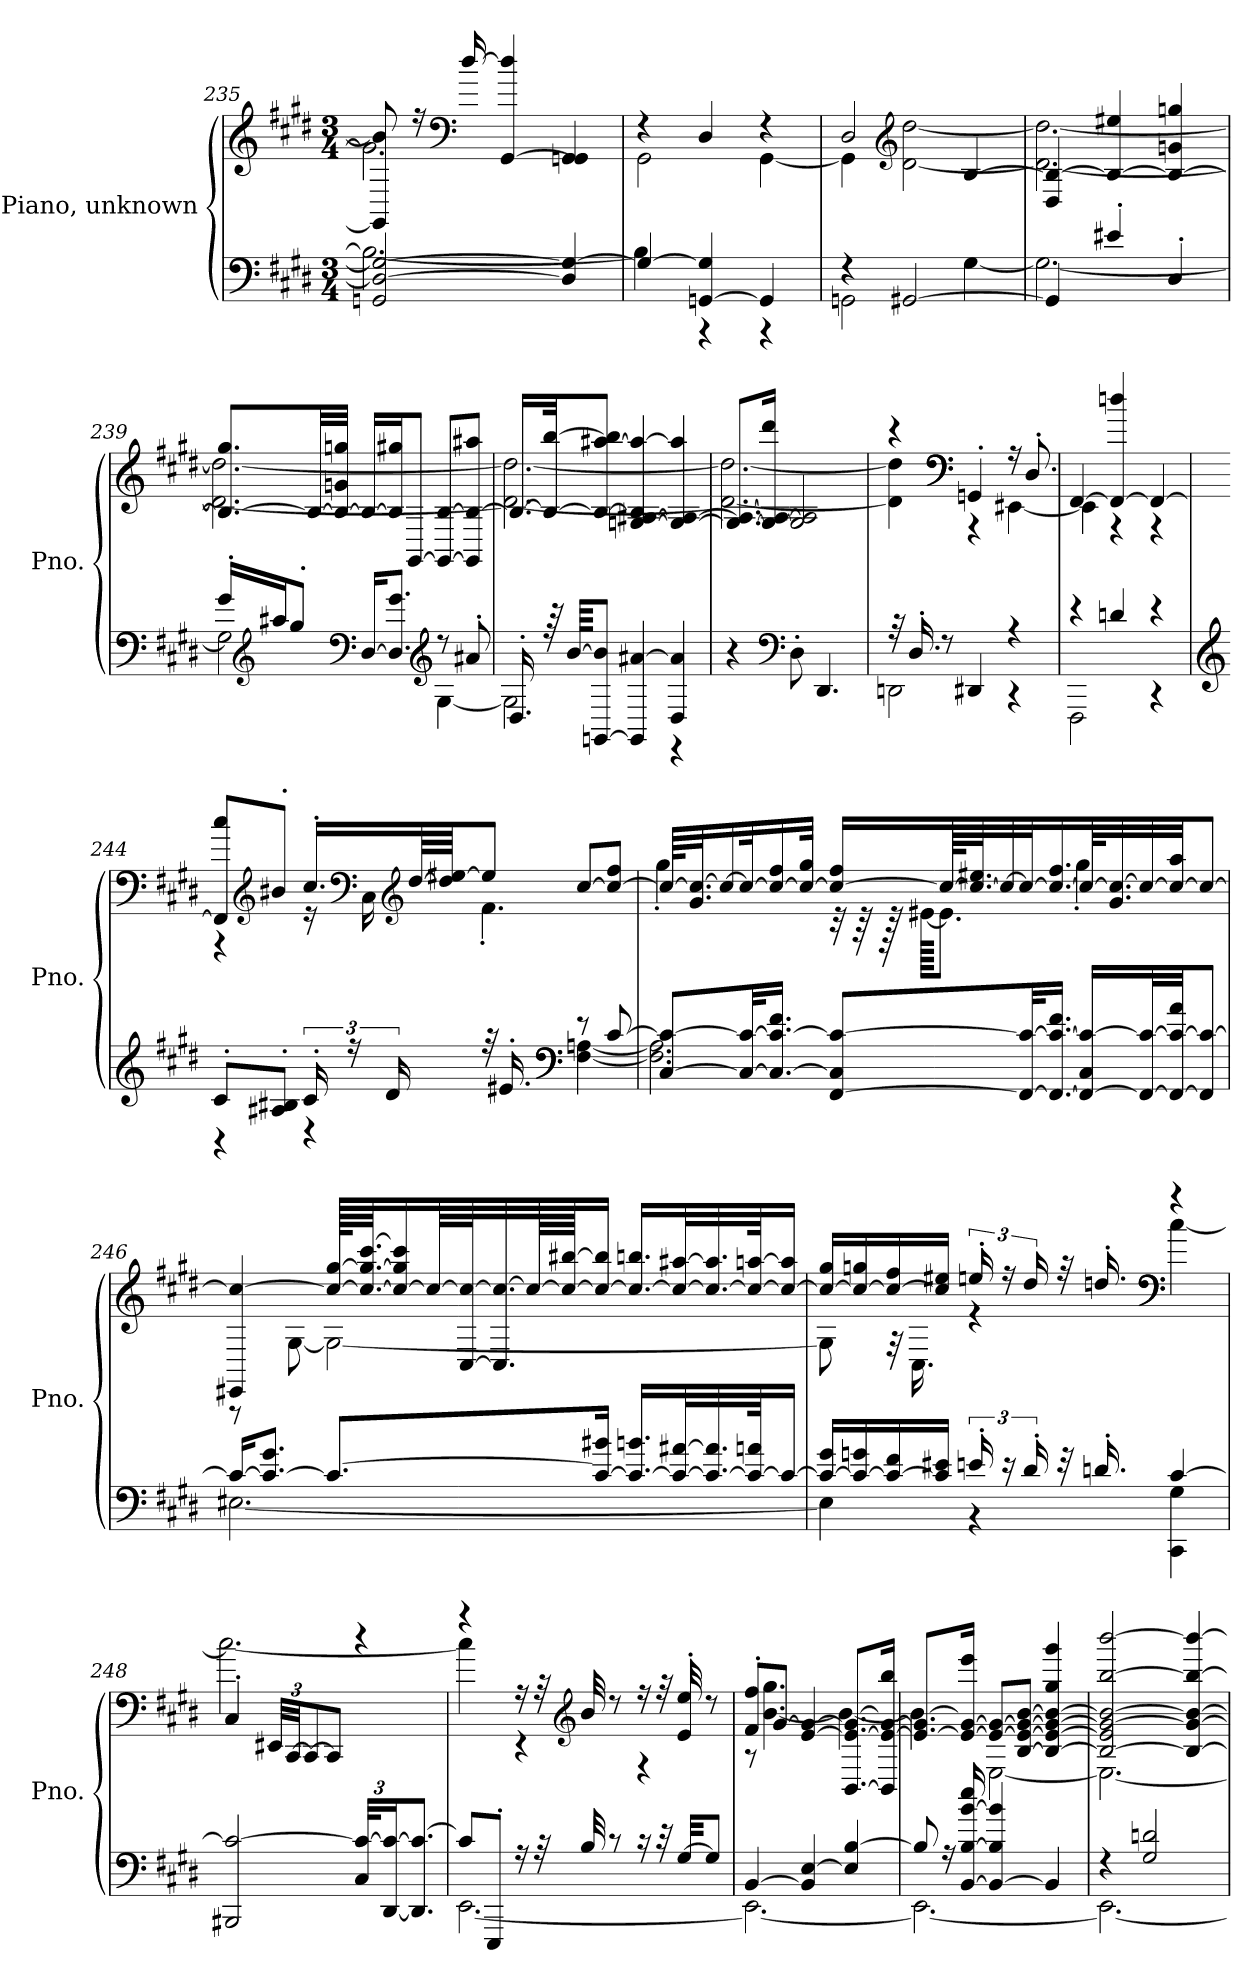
**kern	**kern
*part1	*part1
*staff2	*staff1
*I"Piano, unknown	*
*I'Pno.	*
*clefF4	*clefG2
*k[f#c#g#d#]	*k[f#c#g#d#]
*M3/4	*M3/4
=235	=235
*^	*^
2GGn/ 2D#/_ 2G#/_	2.B#\_	8GG#/] 8b#/]	2.g#\]
.	.	16r	.
*	*	*clefF4	*
.	.	[16dd#/	.
.	.	[4GG#/ 4dd#/]	.
4D#/] 4G#/_	.	4GGn/ 4GG#/]	.
=236	=236	=236	=236
4G#/_	4B#\]	4r	2GG#\
[4GGn/ 4G#/]	4r	4D#/	.
4GG/]	4r	4r	[4GG#\
=237	=237	=237	=237
4r	2GGn\	2D#/	4GG#\]
*	*	*clefG2	*
[2GG#X/	.	.	[2d#\ [2dd#\
.	[4G#\	[4B/	.
!!LO:LB:g=z	!!
=238	=238	=238	=238
4GG#/]	2.G#\_	4D#/ 4B/_	2.d#\_ 2.dd#\_
4e#X'/	.	4B/_ 4ee#X/	.
4D#'/	.	4B/_ 4gn/ 4ggn/	.
=239	=239	=239	=239
16g#'/LL	2G#\]	8.B/_ 8.gg#/L	2.d#\_ 2.dd#\_
*clefG2	*	*	*
16aa#X/J	.	.	.
8gg#'/J	.	.	.
.	.	32B/LL_	.
.	.	32B/_ 32gn/ 32ggn/JJJ	.
*clefF4	*	*	*
[16D#/KL	.	16B/LL_	.
8.D#/] 8.g#/J	.	16B/] 16gg#X/J	.
.	.	[8GG#/J	.
*clefG2	*	*	*
8r	[4G#\	8GG#/_ [8B/L	.
8a#X'/	.	8GG#/] 8B/_ 8aa#X/J	.
=240	=240	=240	=240
16.D#'/	2G#\]	16.B/LL_	2.d#\_ 2.dd#\_
64r	.	32B/_ [32bb/JK	.
[64b/KKKL	.	.	.
[8GGn/ 8b/]J	.	8B/_ [8aa#X/ 8bb/]J	.
4GG/] [4a#X/	.	[4Gn/ [4A#X/ 4B/] 4aa#/_	.
4D#/ 4a#/]	4r	4G/_ 4A#/_ 4aa#/]	.
*v	*v	*	*
!!LO:PB:g=z	!!
=241	=241	=241
4r	8.G/_ 8.A#/_L	2.d#\_ 2.dd#\_
.	16G/_ 16A#/_ 16ddd#/Jk	.
*clefF4	*	*
8D#'\	2G/] 2A#/]	.
4.DD#/	.	.
=242	=242	=242
*^	*	*
32r	2DDn\	4r	4d#\] 4dd#\]
16.D#'/	.	.	.
8r	.	.	.
*	*	*clefF4	*
4DD#X/	.	4GGn'/	4r
4r	4r	16r	[4EE#X\
.	.	8.D#'/	.
=243	=243	=243	=243
4r	2FFF#\	[4FF#/	4EE#\]
4dn/	.	4FF#/_ 4ddn/	4r
4r	4r	4FF#/_	4r
!!LO:LB:g=z	!!
=244	=244	=244	=244
*clefG2	*	*	*
8c#'/L	4r	8FF#/] 8cc#/L	4r
*	*	*clefG2	*
8A#X/' 8B#X/'J	.	8b#X'/J	.
24c#'/	4r	16.cc#'/LL	16r
24r	.	.	.
*	*	*clefF4	*
.	.	.	16C#\
24d#/	.	.	.
*	*	*clefG2	*
.	.	[64dd#/LL	.
.	.	64dd#/] [64ee#X/JJJ	.
32r	.	8ee#/J]	4.f#'\
16.e#X'/	.	.	.
*clefF4	*	*	*
8r	[4F#\ [4An\	[8cc#/L	.
[8c#/	.	8cc#/_ 8ff#/J	.
!!LO:LB:g=z	!!
=245	=245	=245	=245
[8C#/ 8c#/_L	2.F#\] 2.A\]	64cc#/KLLL_	4gg#'\
.	.	32.g#/ 32.cc#/_J	.
.	.	16cc#/_	.
32C#/_ 32c#/_KL	.	32cc#/K_	.
16.C#/_ 16.c#/_ 16.f#/JJ	.	16cc#/_ 16ff#/	.
.	.	32cc#/_ 32gg#/JJk	.
[8FF#/ 8C#/] 8c#/_L	.	16cc#/_ 16ff#/LL	32r
.	.	.	64r
.	.	.	128r
.	.	.	[128e#X\KKKKL
.	.	128cc#/KLL_	8.e#\J]
.	.	64.cc#/_ 64.ee#X/J	.
.	.	32cc#/_	.
32FF#/_ 32c#/_KL	.	32cc#/J_	.
16.FF#/_ 16.c#/_ 16.f#/JJ	.	16.cc#/_ 16.ff#/	.
16FF#/_ 16C#/ 16c#/_LL	.	64cc#/KL_	4gg#'\
.	.	32.g#/ 32.cc#/_	.
32FF#/_ 32c#/_L	.	32cc#/_	.
32FF#/_ 32c#/_ 32a/JJ	.	32cc#/_ 32aa/JJ	.
8FF#/] 8c#/_J	.	8cc#/J_	.
!!LO:LB:g=z	!!
=246	=246	=246	=246
16c#/KL_	[2.E#X\	4EE#X/ 4cc#/_	8r
8.c#/_ 8.g#/J	.	.	.
.	.	.	[8G#\
8.c#/L_	.	128cc#/_ [128gg#/KLLLL	2G#\_
.	.	64.cc#/_ 64.gg#/_ [64.ccc#/JJ	.
.	.	16cc#/_ 16gg#/] 16ccc#/]	.
.	.	64cc#/LL_	.
.	.	[64C#/ 64cc#/_J	.
.	.	32.C#/] 32.cc#/_	.
.	.	128cc#/LL_	.
.	.	128cc#/_ [128bb#X/JJJ	.
16c#/_ 16b#X/Jk	.	16cc#/_ 16bb#/]JJ	.
16.c#/_ 16.bn/LL	.	16.cc#/_ 16.bbn/LL	.
32c#/_ [32a#X/L	.	32cc#/_ [32aa#X/L	.
32.c#/_ 32.a#/]	.	32.cc#/_ 32.aa#/]	.
64c#/_ 64an/JK	.	64cc#/_ [64aan/JK	.
16c#/JJ_	.	16cc#/_ 16aa/]JJ	.
!!LO:LB:g=z	!!
=247	=247	=247	=247
16c#/_ 16g#/LL	4E#\]	16cc#/_ 16gg#/LL	8G#\]
16c#/_ 16gn/	.	16cc#/_ 16ggn/	.
16c#/_ 16f#/	.	16cc#/_ 16ff#/	32r
.	.	.	16.C#\
16c#/] 16e#X/JJ	.	16cc#/] 16ee#X/JJ	.
24en'/	4r	24een'/	4r
24r	.	24r	.
24d#'/	.	24dd#/	.
32r	.	32r	.
16.dn'/	.	16.ddn'/	.
*	*	*clefF4	*
[4c#/	4CC#\ 4G#\	4r	[4cc#\
*v	*v	*	*
=248	=248	=248
2BBB#X/ 2c#/_	4C#'/	2.cc#\_
*	*Xbrackettup	*
.	48EE#X/LLL	.
.	[48CC#/JJ	.
.	12CC#/_	.
.	8CC#/J]	.
*Xbrackettup	*	*
48C#/ 48c#/_KLL	4r	.
[24DD#/ 24c#/_J	.	.
8.DD#/] 8.c#/_J	.	.
!!LO:LB:g=z	!!
=249	=249	=249
*^	*	*
8c#/L]	[2.EE\	4r	4cc#\]
8EEE'/J	.	.	.
16r	.	16r	4r
32r	.	32r	.
*	*	*clefG2	*
32B/	.	32b/	.
8r	.	8r	.
16r	.	16r	4r
32r	.	32r	.
[32G#/KKL	.	32e/' 32ee/'	.
8G#/J]	.	8r	.
=250	=250	=250	=250
[4BB/	2.EE\_	8f#/' 8ff#/'L	8r
.	.	[8g#/J	[4.b\ 4.gg#\
4BB/] [4E/	.	[4e/ 4g#/_	.
4E/] [4B/	.	[8.BB/ 8.e/_ 8.g#/_L	4b\_
.	.	16BB/] 16e/_ 16g#/_ 16bb/Jk	.
=251	=251	=251	=251
8B/]	2.EE\_	8.e/_ 8.g#/_L	4b\]
16r	.	.	.
[16BB/ [16B/ [16b/ 16ee/	.	16e/_ 16g#/_ 16eee/Jk	.
4BB/_ 4B/] 4b/]	.	8e/_ 8g#/_L	[2E\
.	.	[8B/ 8e/_ 8g#/_ [8b/J	.
4BB/]	.	4B/_ 4e/_ 4g#/_ 4b/_ 4gg#/ 4ggg#/	.
=252	=252	=252	=252
4r	2.EE\_	2B/_ 2e/] 2g#/_ 2b/_ [2bb/ [2bbb/	2.E\_
2G#/ 2dn/	.	.	.
.	.	4B/_ 4g#/_ 4b/_ 4bb/_ 4bbb/_	.
*v	*v	*	*
*	*v	*v
=	=
*-	*-
